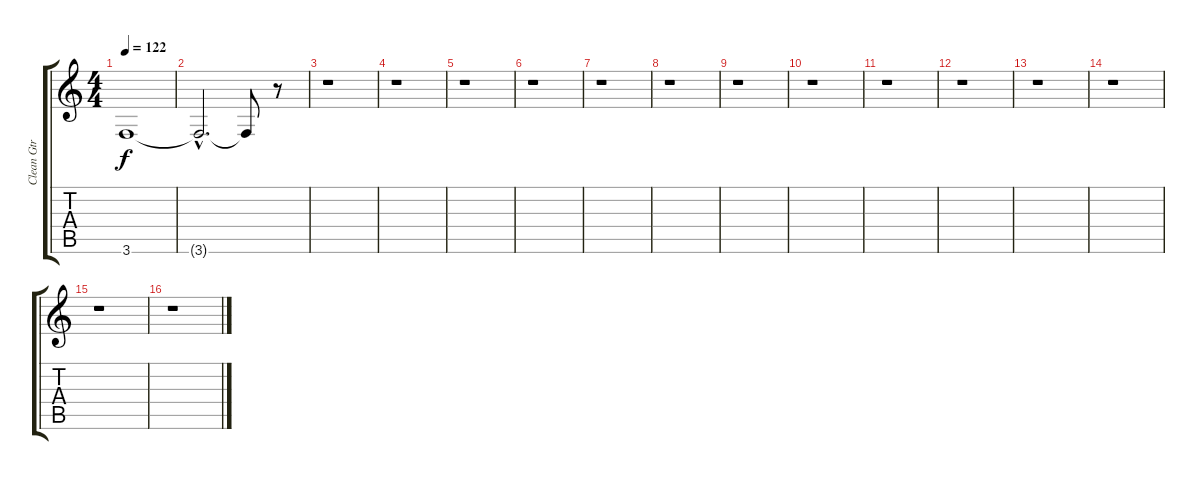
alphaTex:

\track ("Clean Gtr" "Clean Gtr") {instrument electricguitarclean}
\staff {score tabs}
\tuning (E4 B3 G3 D3 A2 D2) {hide}
\ts (4 4)
\tempo 122
\clef g2
\ks c
3.6{t}.1{dy f} |
3.6{hac t}.2{d} 3.6{t}.8 r.8 |
r.1{instrument electricguitarclean} |
r.1 |
r.1 |
r.1 |
r.1 |
r.1 |
r.1 |
r.1 |
r.1 |
r.1 |
r.1 |
r.1 |
r.1 |
r.1
